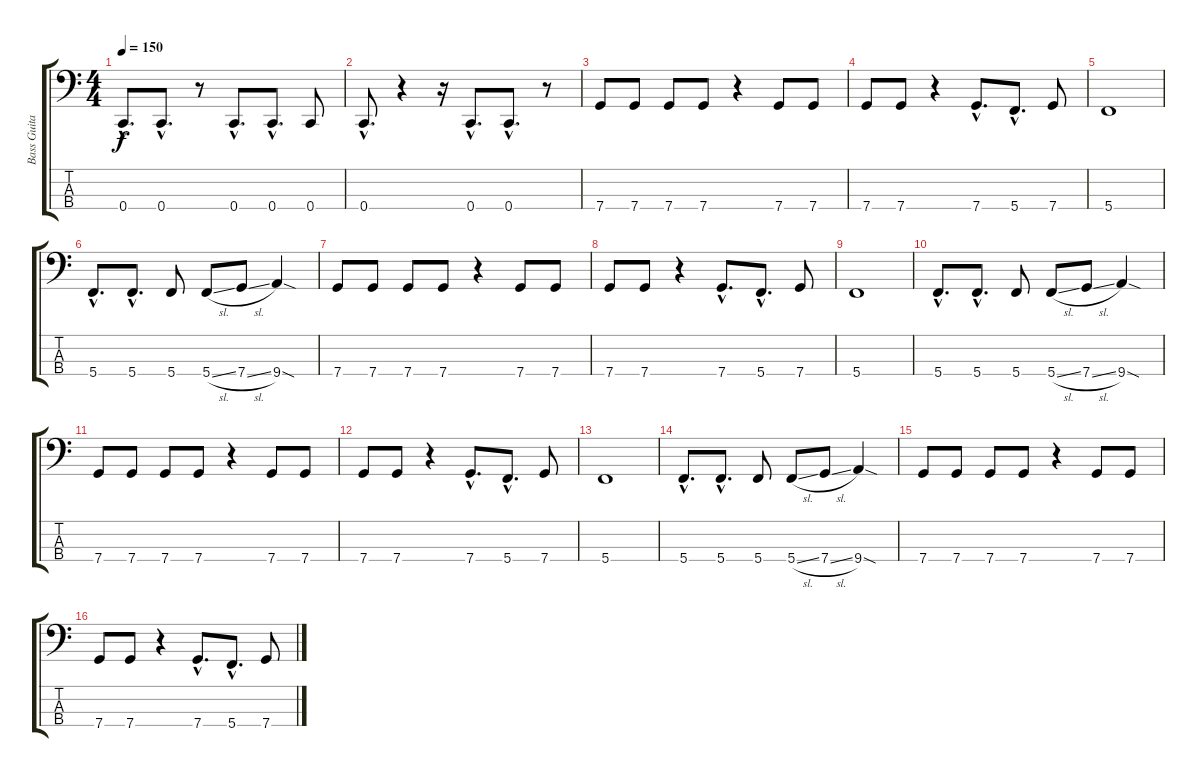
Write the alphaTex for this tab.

\track ("Bass Guitar" "Bass Guita") {instrument electricbasspick}
\staff {score tabs}
\tuning (F2 C2 G1 C1) {hide}
\ts (4 4)
\tempo 150
\clef f4
\ks c
0.4{hac}.8{d dy f} 0.4{hac}.8{d} r.8 0.4{hac}.8{d} 0.4{hac}.8{d} 0.4.8 |
0.4{hac}.8{d} r.4 r.16 0.4{hac}.8{d} 0.4{hac}.8{d} r.8 |
7.4.8 7.4.8 7.4.8 7.4.8 r.4 7.4.8 7.4.8 |
7.4.8 7.4.8 r.4 7.4{hac}.8{d} 5.4{hac}.8{d} 7.4.8 |
5.4.1 |
5.4{hac}.8{d} 5.4{hac}.8{d} 5.4.8 5.4{sl}.8 7.4{sl}.8 9.4{sod}.4 |
7.4.8 7.4.8 7.4.8 7.4.8 r.4 7.4.8 7.4.8 |
7.4.8 7.4.8 r.4 7.4{hac}.8{d} 5.4{hac}.8{d} 7.4.8 |
5.4.1 |
5.4{hac}.8{d} 5.4{hac}.8{d} 5.4.8 5.4{sl}.8 7.4{sl}.8 9.4{sod}.4 |
7.4.8 7.4.8 7.4.8 7.4.8 r.4 7.4.8 7.4.8 |
7.4.8 7.4.8 r.4 7.4{hac}.8{d} 5.4{hac}.8{d} 7.4.8 |
5.4.1 |
5.4{hac}.8{d} 5.4{hac}.8{d} 5.4.8 5.4{sl}.8 7.4{sl}.8 9.4{sod}.4 |
7.4.8 7.4.8 7.4.8 7.4.8 r.4 7.4.8 7.4.8 |
7.4.8 7.4.8 r.4 7.4{hac}.8{d} 5.4{hac}.8{d} 7.4.8
